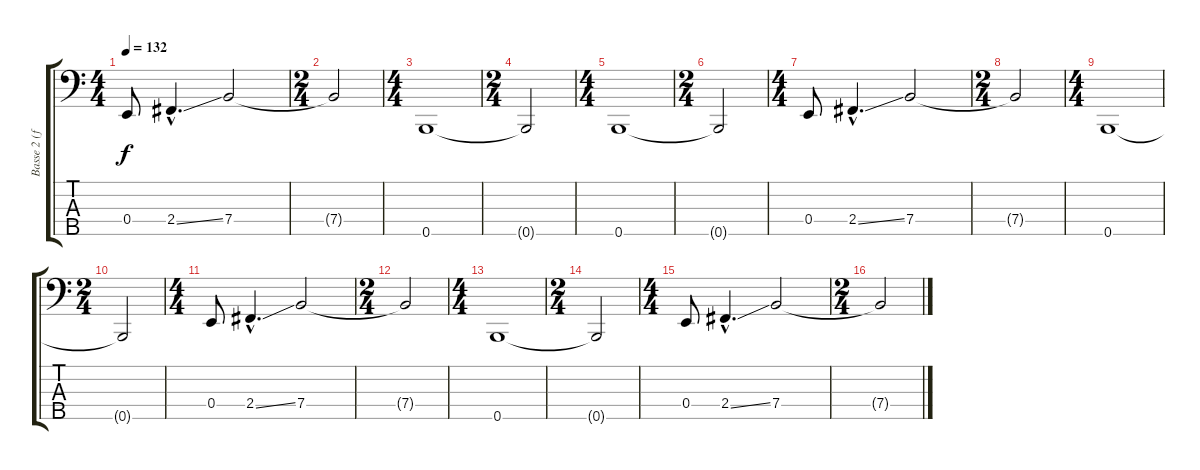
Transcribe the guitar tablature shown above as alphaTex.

\track ("Basse 2 (fade in)" "Basse 2 (f") {instrument fretlessbass}
\staff {score tabs}
\tuning (G2 D2 A1 E1 B0) {hide}
\ts (4 4)
\tempo 132
\clef f4
\ks c
0.4.8{dy f} 2.4{ss hac}.4{d} 7.4.2 |
\ts (2 4)
7.4{t}.2 |
\ts (4 4)
0.5.1 |
\ts (2 4)
0.5{t}.2 |
\ts (4 4)
0.5.1 |
\ts (2 4)
0.5{t}.2 |
\ts (4 4)
0.4.8 2.4{ss hac}.4{d} 7.4.2 |
\ts (2 4)
7.4{t}.2 |
\ts (4 4)
0.5.1 |
\ts (2 4)
0.5{t}.2 |
\ts (4 4)
0.4.8 2.4{ss hac}.4{d} 7.4.2 |
\ts (2 4)
7.4{t}.2 |
\ts (4 4)
0.5.1 |
\ts (2 4)
0.5{t}.2 |
\ts (4 4)
0.4.8 2.4{ss hac}.4{d} 7.4.2 |
\ts (2 4)
7.4{t}.2
